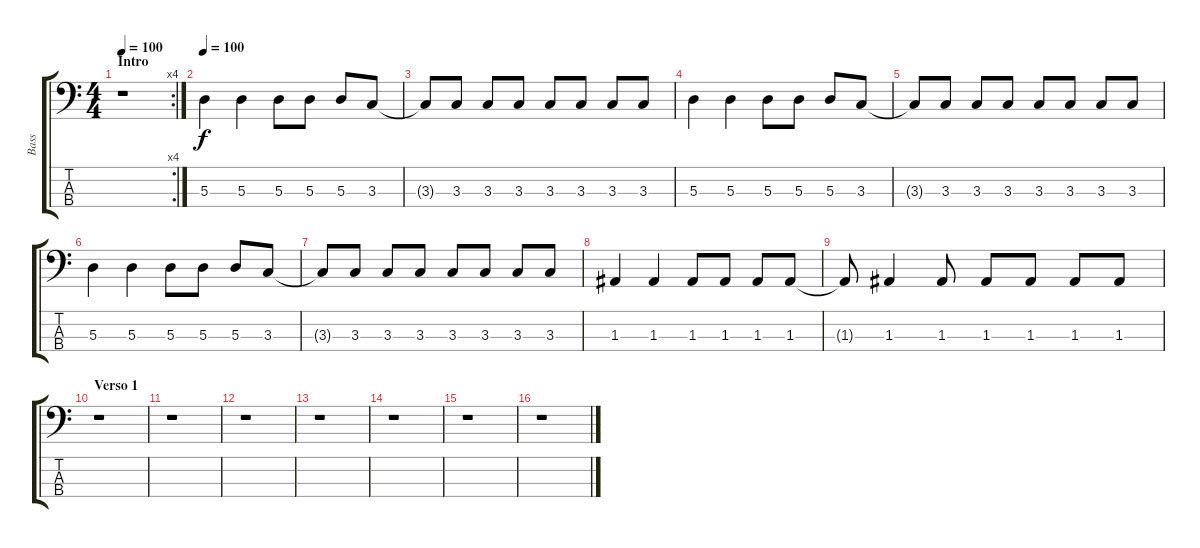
\track ("Bass" "Bass") {instrument electricbassfinger}
\staff {score tabs}
\tuning (G2 D2 A1 E1) {hide}
\rc 4
\ts (4 4)
\section ("" "Intro")
\tempo 100
\tempo 95
\tempo 100
\clef f4
\ks c
r.1{dy f instrument electricbassfinger} |
\tempo 100
5.3.4 5.3.4 5.3.8 5.3.8 5.3.8 3.3.8 |
3.3{t}.8 3.3.8 3.3.8 3.3.8 3.3.8 3.3.8 3.3.8 3.3.8 |
5.3.4 5.3.4 5.3.8 5.3.8 5.3.8 3.3.8 |
3.3{t}.8 3.3.8 3.3.8 3.3.8 3.3.8 3.3.8 3.3.8 3.3.8 |
5.3.4 5.3.4 5.3.8 5.3.8 5.3.8 3.3.8 |
3.3{t}.8 3.3.8 3.3.8 3.3.8 3.3.8 3.3.8 3.3.8 3.3.8 |
1.3.4 1.3.4 1.3.8 1.3.8 1.3.8 1.3.8 |
1.3{t}.8 1.3.4 1.3.8 1.3.8 1.3.8 1.3.8 1.3.8 |
\section ("" "Verso 1")
r.1 |
r.1 |
r.1 |
r.1 |
r.1 |
r.1 |
r.1
